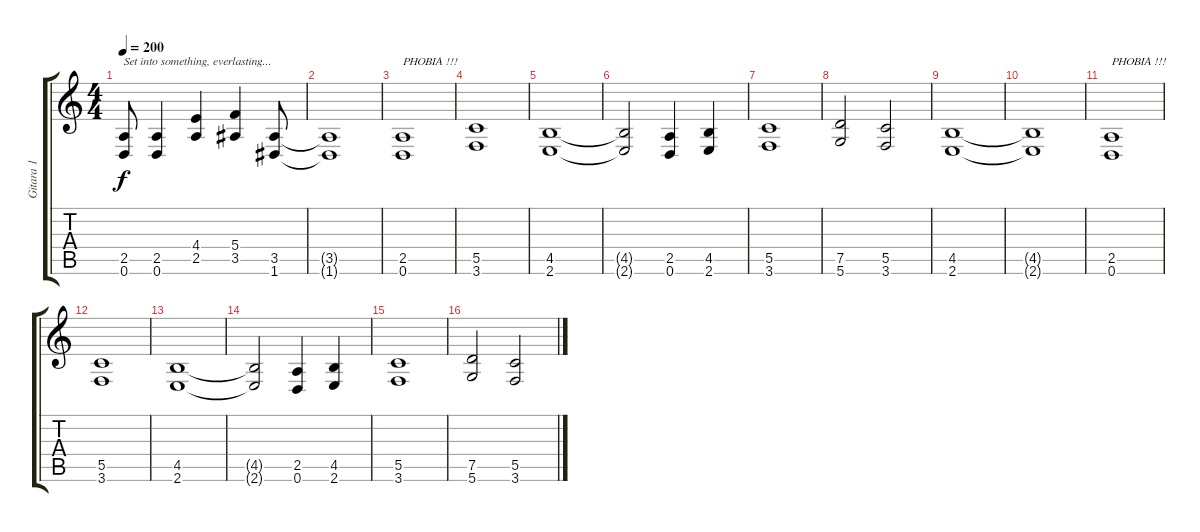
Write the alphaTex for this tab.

\track ("Gitara 1" "Gitara 1") {instrument distortionguitar}
\staff {score tabs}
\tuning (D4 A3 F3 C3 G2 D2) {hide}
\ts (4 4)
\tempo 200
\clef g2
\ks c
(2.5 0.6).8{txt "Set into something, everlasting..." dy f} (2.5 0.6).4 (4.4 2.5).4 (5.4 3.5).4 (3.5 1.6).8 |
(3.5{t} 1.6{t}).1 |
(2.5 0.6).1{txt "PHOBIA !!!"} |
(5.5 3.6).1 |
(4.5 2.6).1 |
(4.5{t} 2.6{t}).2 (2.5 0.6).4 (4.5 2.6).4 |
(5.5 3.6).1 |
(7.5 5.6).2 (5.5 3.6).2 |
(4.5 2.6).1 |
(4.5{t} 2.6{t}).1 |
(2.5 0.6).1{txt "PHOBIA !!!"} |
(5.5 3.6).1 |
(4.5 2.6).1 |
(4.5{t} 2.6{t}).2 (2.5 0.6).4 (4.5 2.6).4 |
(5.5 3.6).1 |
(7.5 5.6).2 (5.5 3.6).2
